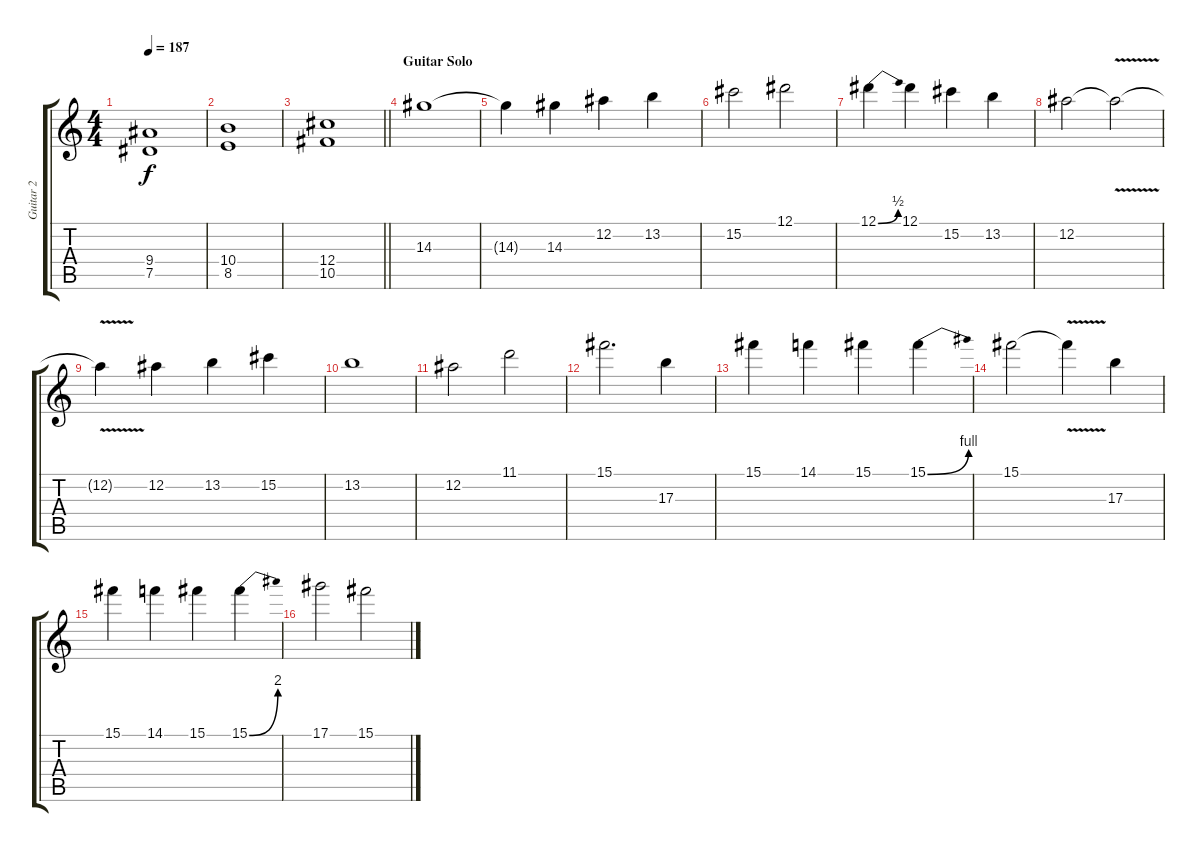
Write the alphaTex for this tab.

\track ("Guitar 2" "Guitar 2") {instrument overdrivenguitar}
\staff {score tabs}
\tuning (Eb4 Bb3 Gb3 Db3 Ab2 Eb2) {hide}
\ts (4 4)
\tempo 187
\clef g2
\ks c
(9.4 7.5).1{dy f} |
(10.4 8.5).1 |
\barLineRight lightlight
(12.4 10.5).1 |
\section ("" "Guitar Solo")
14.3.1 |
14.3{t}.4 14.3.4 12.2.4 13.2.4 |
15.2.2 12.1.2 |
12.1{be (bend 0 0 60 2)}.4 12.1.4 15.2.4 13.2.4 |
12.2.2 12.2{v t}.2 |
12.2{t}.4 12.2.4 13.2.4 15.2.4 |
13.2.1 |
12.2.2 11.1.2 |
15.1.2{d} 17.3.4 |
15.1.4 14.1.4 15.1.4 15.1{be (bend 0 0 60 4)}.4 |
15.1.2 15.1{v t}.4 17.3.4 |
15.1.4 14.1.4 15.1.4 15.1{be (bend 0 0 60 8)}.4 |
17.1.2 15.1.2
